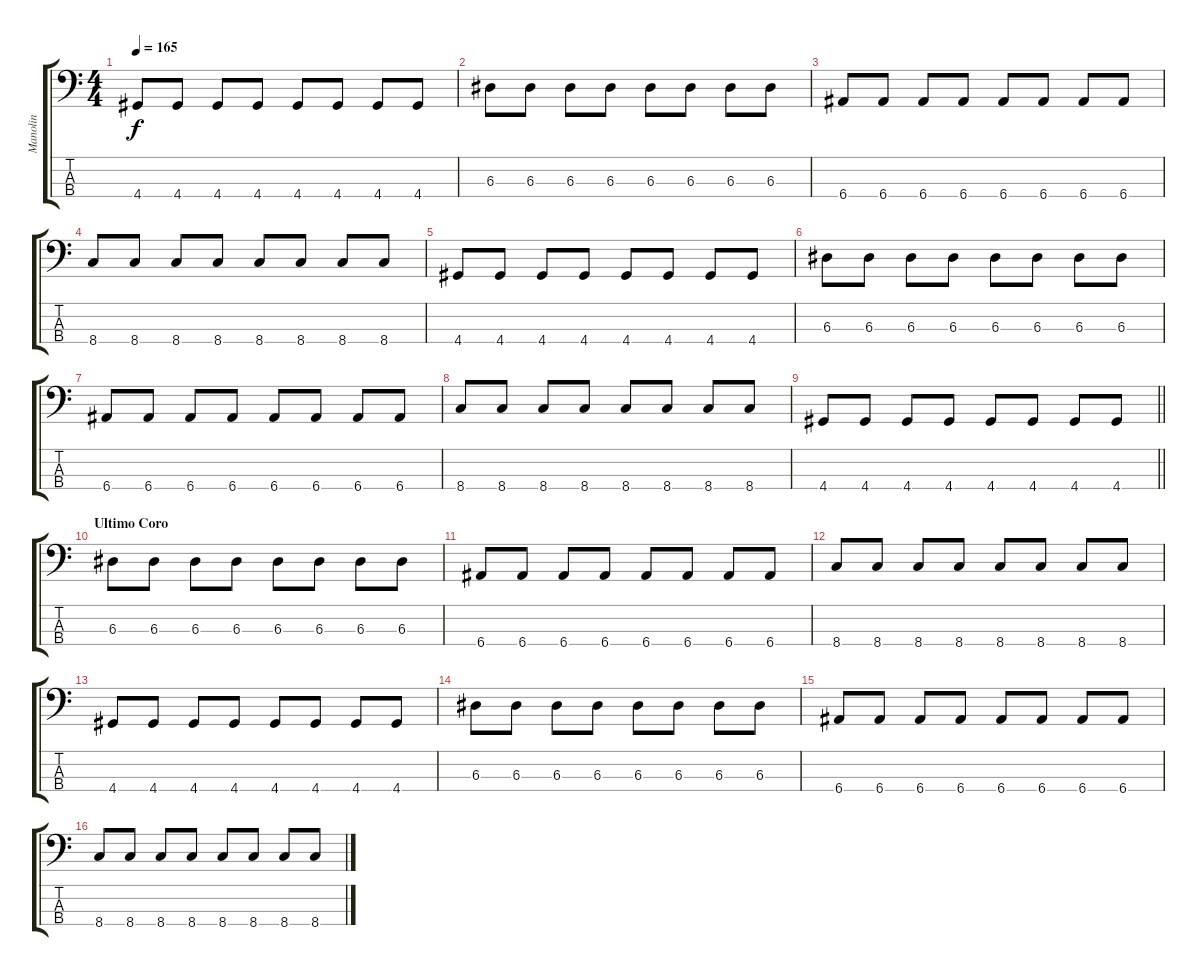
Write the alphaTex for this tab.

\track ("Manolin" "Manolin") {instrument electricbassfinger}
\staff {score tabs}
\tuning (G2 D2 A1 E1) {hide}
\ts (4 4)
\tempo 165
\clef f4
\ks c
4.4.8{dy f} 4.4.8 4.4.8 4.4.8 4.4.8 4.4.8 4.4.8 4.4.8 |
6.3.8 6.3.8 6.3.8 6.3.8 6.3.8 6.3.8 6.3.8 6.3.8 |
6.4.8 6.4.8 6.4.8 6.4.8 6.4.8 6.4.8 6.4.8 6.4.8 |
8.4.8 8.4.8 8.4.8 8.4.8 8.4.8 8.4.8 8.4.8 8.4.8 |
4.4.8 4.4.8 4.4.8 4.4.8 4.4.8 4.4.8 4.4.8 4.4.8 |
6.3.8 6.3.8 6.3.8 6.3.8 6.3.8 6.3.8 6.3.8 6.3.8 |
6.4.8 6.4.8 6.4.8 6.4.8 6.4.8 6.4.8 6.4.8 6.4.8 |
8.4.8 8.4.8 8.4.8 8.4.8 8.4.8 8.4.8 8.4.8 8.4.8 |
\barLineRight lightlight
4.4.8 4.4.8 4.4.8 4.4.8 4.4.8 4.4.8 4.4.8 4.4.8 |
\section ("" "Ultimo Coro")
6.3.8 6.3.8 6.3.8 6.3.8 6.3.8 6.3.8 6.3.8 6.3.8 |
6.4.8 6.4.8 6.4.8 6.4.8 6.4.8 6.4.8 6.4.8 6.4.8 |
8.4.8 8.4.8 8.4.8 8.4.8 8.4.8 8.4.8 8.4.8 8.4.8 |
4.4.8 4.4.8 4.4.8 4.4.8 4.4.8 4.4.8 4.4.8 4.4.8 |
6.3.8 6.3.8 6.3.8 6.3.8 6.3.8 6.3.8 6.3.8 6.3.8 |
6.4.8 6.4.8 6.4.8 6.4.8 6.4.8 6.4.8 6.4.8 6.4.8 |
8.4.8 8.4.8 8.4.8 8.4.8 8.4.8 8.4.8 8.4.8 8.4.8
